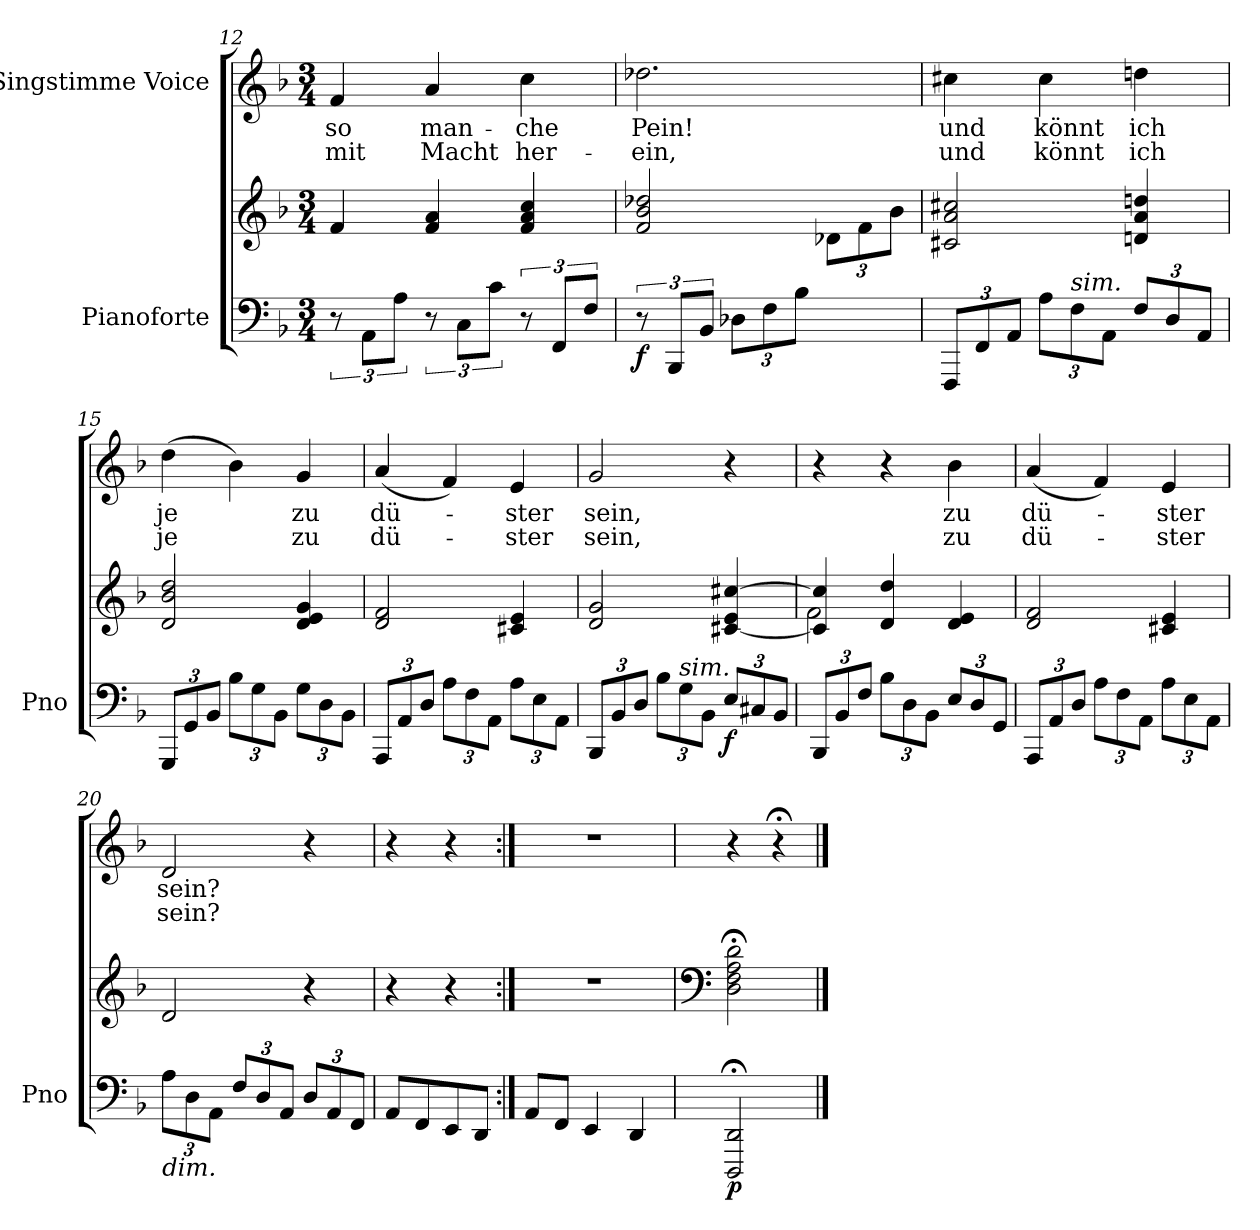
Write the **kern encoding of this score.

**kern	**kern	**dynam	**kern	**text	**text
*part2	*part2	*part2	*part1	*part1	*part1
*staff3	*staff2	*staff2/3	*staff1	*staff1	*staff1
*I"Pianoforte	*	*	*I"Singstimme Voice	*	*
*I'Pno	*	*	*	*	*
*clefF4	*clefG2	*	*clefG2	*	*
*k[b-]	*k[b-]	*	*k[b-]	*	*
*M3/4	*M3/4	*	*M3/4	*	*
=12	=12	=12	=12	=12	=12
12r	4f/	.	4f/	so	mit
12AA\L	.	.	.	.	.
12A\J	.	.	.	.	.
12r	4f/ 4a/	.	4a/	man-	Macht
12C\L	.	.	.	.	.
12c\J	.	.	.	.	.
12r	4f/ 4a/ 4cc/	.	4cc\	-che	her-
12FF/L	.	.	.	.	.
12F/J	.	.	.	.	.
=13	=13	=13	=13	=13	=13
*	*^	*	*	*	*
!	!	!	!LO:DY:b=2	!	!	!
12r	2f/ 2b-/ 2dd-X/	2ryy	f	2.dd-X\	Pein!	-ein,
(12BBB-/L	.	.	.	.	.	.
12BB-/J	.	.	.	.	.	.
*Xbrackettup	*	*	*	*	*	*
12D-X\L	.	.	.	.	.	.
12F\	.	.	.	.	.	.
12B-\J	.	.	.	.	.	.
*	*	*Xbrackettup	*	*	*	*
4ryy	4ryy	12d-X\L	.	.	.	.
.	.	12f\	.	.	.	.
.	.	12b-\J)	.	.	.	.
*	*v	*v	*	*	*	*
=14	=14	=14	=14	=14	=14
*brackettup	*	*	*	*	*
12FFF/L	2c#X/ 2a/ 2cc#X/	.	4cc#X\	und	und
12FF/	.	.	.	.	.
12AA/J	.	.	.	.	.
*Xbrackettup	*	*	*	*	*
12A\L	.	.	4cc#\	könnt	könnt
!LO:TX:i:t=sim.	!	!	!	!	!
12F\	.	.	.	.	.
12AA\J	.	.	.	.	.
*brackettup	*	*	*	*	*
12F/L	4dn/ 4a/ 4ddn/	.	4ddn\	ich	ich
12D/	.	.	.	.	.
12AA/J	.	.	.	.	.
=15	=15	=15	=15	=15	=15
12GGG/L	2d/ 2b-/ 2dd/	.	(4dd\	je	je
12GG/	.	.	.	.	.
12BB-/J	.	.	.	.	.
*Xbrackettup	*	*	*	*	*
12B-\L	.	.	4b-\)	.	.
12G\	.	.	.	.	.
12BB-\J	.	.	.	.	.
12G\L	4d/ 4e/ 4g/	.	4g/	zu	zu
12D\	.	.	.	.	.
12BB-\J	.	.	.	.	.
=16	=16	=16	=16	=16	=16
*brackettup	*	*	*	*	*
12AAA/L	2d/ 2f/	.	(4a/	dü-	dü-
12AA/	.	.	.	.	.
12D/J	.	.	.	.	.
*Xbrackettup	*	*	*	*	*
12A\L	.	.	4f/)	.	.
12F\	.	.	.	.	.
12AA\J	.	.	.	.	.
12A\L	4c#X/ 4e/	.	4e/	-ster	-ster
12E\	.	.	.	.	.
12AA\J	.	.	.	.	.
=17	=17	=17	=17	=17	=17
*brackettup	*	*	*	*	*
12BBB-/L	2d/ 2g/	.	2g/	sein,	sein,
12BB-/	.	.	.	.	.
12D/J	.	.	.	.	.
*Xbrackettup	*	*	*	*	*
12B-\L	.	.	.	.	.
!LO:TX:i:t=sim.	!	!	!	!	!
12G\	.	.	.	.	.
12BB-\J	.	.	.	.	.
*brackettup	*	*	*	*	*
!	!	!LO:DY:b=2	!	!	!
12E/L	[<4c#X/ 4e/ [4cc#X/	f	4r	.	.
12C#X/	.	.	.	.	.
12BB-/J	.	.	.	.	.
=18	=18	=18	=18	=18	=18
*	*^	*	*	*	*
12BBB-/L	4c#/] 4cc#/]	2f\	.	4r	.	.
12BB-/	.	.	.	.	.	.
12F/J	.	.	.	.	.	.
*Xbrackettup	*	*	*	*	*	*
12B-\L	4d/ 4dd/	.	.	4r	.	.
12D\	.	.	.	.	.	.
12BB-\J	.	.	.	.	.	.
*brackettup	*	*	*	*	*	*
12E/L	4d/ 4e/	4ryy	.	4b-\	zu	zu
12D/	.	.	.	.	.	.
12GG/J	.	.	.	.	.	.
*	*v	*v	*	*	*	*
=19	=19	=19	=19	=19	=19
12AAA/L	2d/ 2f/	.	(4a/	dü-	dü-
12AA/	.	.	.	.	.
12D/J	.	.	.	.	.
*Xbrackettup	*	*	*	*	*
12A\L	.	.	4f/)	.	.
12F\	.	.	.	.	.
12AA\J	.	.	.	.	.
12A\L	4c#X/ 4e/	.	4e/	-ster	-ster
12E\	.	.	.	.	.
12AA\J	.	.	.	.	.
=20	=20	=20	=20	=20	=20
!LO:TX:b:i:t=dim.	!	!	!	!	!
12A\L	2d/	.	2d/	sein?	sein?
12D\	.	.	.	.	.
12AA\J	.	.	.	.	.
*brackettup	*	*	*	*	*
12F/L	.	.	.	.	.
12D/	.	.	.	.	.
12AA/J	.	.	.	.	.
12D/L	4r	.	4r	.	.
12AA/	.	.	.	.	.
12FF/J	.	.	.	.	.
=21	=21	=21	=21	=21	=21
8AA/L	4r	.	4r	.	.
8FF/	.	.	.	.	.
8EE/	4r	.	4r	.	.
8DD/J	.	.	.	.	.
=22:|!	=22:|!	=22:|!	=22:|!	=22:|!	=22:|!
8AA/L	2.r	.	2.r	.	.
8FF/J	.	.	.	.	.
4EE/	.	.	.	.	.
4DD/	.	.	.	.	.
=23	=23	=23	=23	=23	=23
*	*clefF4	*	*	*	*
!	!	!LO:DY:b=2	!	!	!
2DDD/;< 2DD/;<	2D\;< 2F\;< 2A\;< 2d\;<	p	4r	.	.
.	.	.	4r;<	.	.
==	==	==	==	==	==
*-	*-	*-	*-	*-	*-
